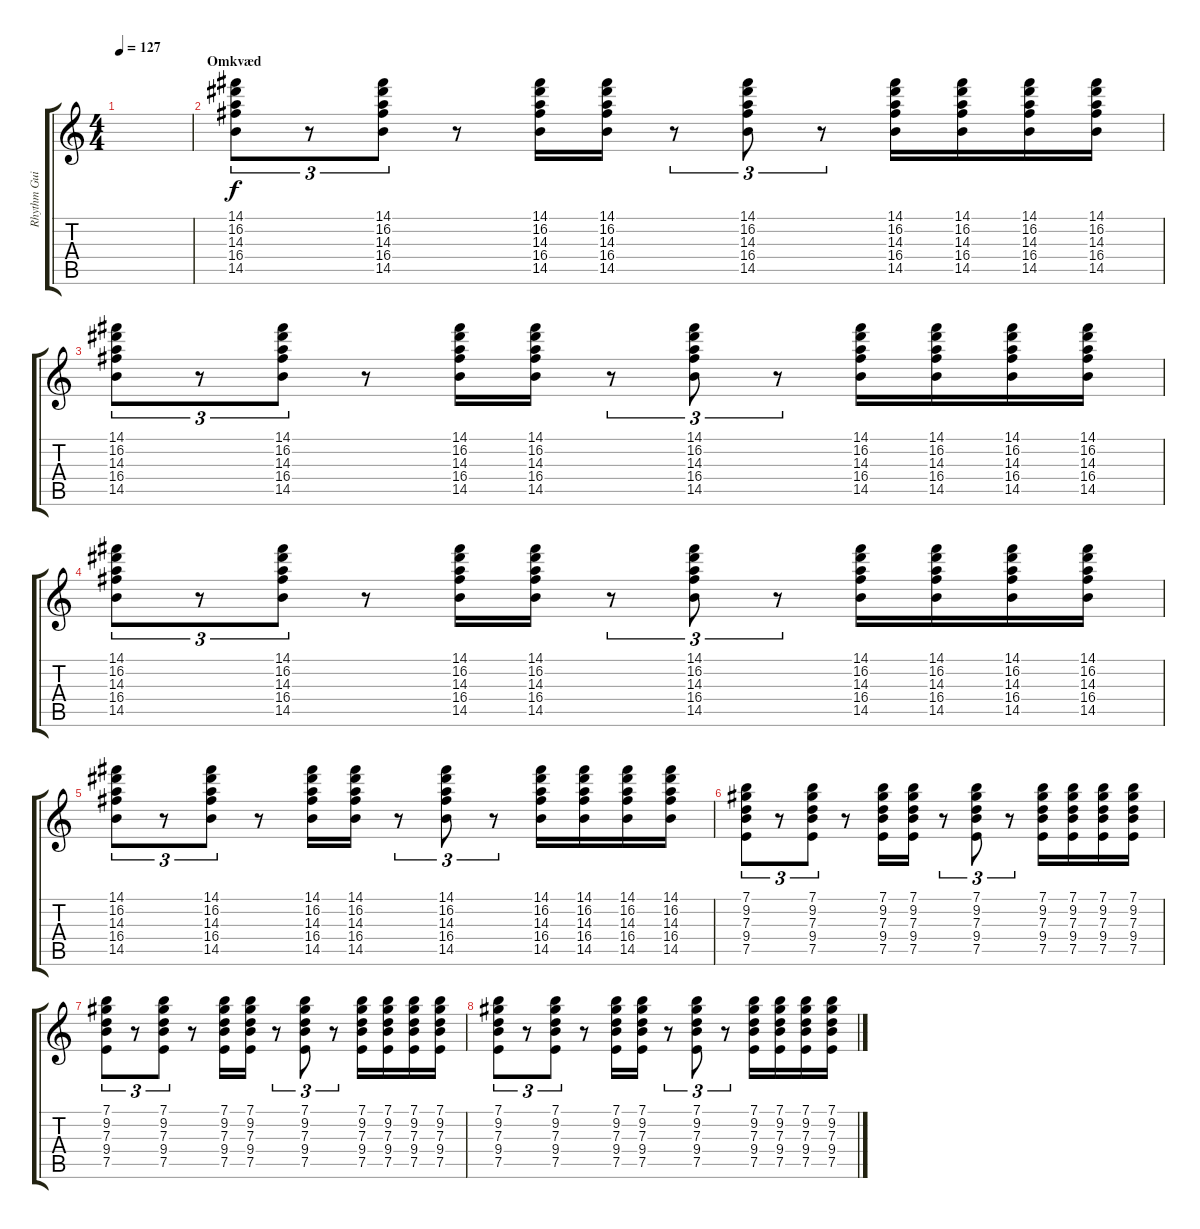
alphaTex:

\track ("Rhythm Guitar" "Rhythm Gui") {instrument electricguitarclean}
\staff {score tabs}
\tuning (E4 B3 G3 D3 A2 E2) {hide}
\ts (4 4)
\tempo 127
\clef g2
\ks c
|
\section ("" "Omkvæd")
(14.1 16.2 14.3 16.4 14.5).8{tu (3 2)} r.8{tu (3 2)} (14.1 16.2 14.3 16.4 14.5).8{tu (3 2)} r.8 (14.1 16.2 14.3 16.4 14.5).16 (14.1 16.2 14.3 16.4 14.5).16 r.8{tu (3 2)} (14.1 16.2 14.3 16.4 14.5).8{tu (3 2)} r.8{tu (3 2)} (14.1 16.2 14.3 16.4 14.5).16 (14.1 16.2 14.3 16.4 14.5).16 (14.1 16.2 14.3 16.4 14.5).16 (14.1 16.2 14.3 16.4 14.5).16 |
(14.1 16.2 14.3 16.4 14.5).8{tu (3 2)} r.8{tu (3 2)} (14.1 16.2 14.3 16.4 14.5).8{tu (3 2)} r.8 (14.1 16.2 14.3 16.4 14.5).16 (14.1 16.2 14.3 16.4 14.5).16 r.8{tu (3 2)} (14.1 16.2 14.3 16.4 14.5).8{tu (3 2)} r.8{tu (3 2)} (14.1 16.2 14.3 16.4 14.5).16 (14.1 16.2 14.3 16.4 14.5).16 (14.1 16.2 14.3 16.4 14.5).16 (14.1 16.2 14.3 16.4 14.5).16 |
(14.1 16.2 14.3 16.4 14.5).8{tu (3 2)} r.8{tu (3 2)} (14.1 16.2 14.3 16.4 14.5).8{tu (3 2)} r.8 (14.1 16.2 14.3 16.4 14.5).16 (14.1 16.2 14.3 16.4 14.5).16 r.8{tu (3 2)} (14.1 16.2 14.3 16.4 14.5).8{tu (3 2)} r.8{tu (3 2)} (14.1 16.2 14.3 16.4 14.5).16 (14.1 16.2 14.3 16.4 14.5).16 (14.1 16.2 14.3 16.4 14.5).16 (14.1 16.2 14.3 16.4 14.5).16 |
(14.1 16.2 14.3 16.4 14.5).8{tu (3 2)} r.8{tu (3 2)} (14.1 16.2 14.3 16.4 14.5).8{tu (3 2)} r.8 (14.1 16.2 14.3 16.4 14.5).16 (14.1 16.2 14.3 16.4 14.5).16 r.8{tu (3 2)} (14.1 16.2 14.3 16.4 14.5).8{tu (3 2)} r.8{tu (3 2)} (14.1 16.2 14.3 16.4 14.5).16 (14.1 16.2 14.3 16.4 14.5).16 (14.1 16.2 14.3 16.4 14.5).16 (14.1 16.2 14.3 16.4 14.5).16 |
(7.1 9.2 7.3 9.4 7.5).8{tu (3 2)} r.8{tu (3 2)} (7.1 9.2 7.3 9.4 7.5).8{tu (3 2)} r.8 (7.1 9.2 7.3 9.4 7.5).16 (7.1 9.2 7.3 9.4 7.5).16 r.8{tu (3 2)} (7.1 9.2 7.3 9.4 7.5).8{tu (3 2)} r.8{tu (3 2)} (7.1 9.2 7.3 9.4 7.5).16 (7.1 9.2 7.3 9.4 7.5).16 (7.1 9.2 7.3 9.4 7.5).16 (7.1 9.2 7.3 9.4 7.5).16 |
(7.1 9.2 7.3 9.4 7.5).8{tu (3 2)} r.8{tu (3 2)} (7.1 9.2 7.3 9.4 7.5).8{tu (3 2)} r.8 (7.1 9.2 7.3 9.4 7.5).16 (7.1 9.2 7.3 9.4 7.5).16 r.8{tu (3 2)} (7.1 9.2 7.3 9.4 7.5).8{tu (3 2)} r.8{tu (3 2)} (7.1 9.2 7.3 9.4 7.5).16 (7.1 9.2 7.3 9.4 7.5).16 (7.1 9.2 7.3 9.4 7.5).16 (7.1 9.2 7.3 9.4 7.5).16 |
(7.1 9.2 7.3 9.4 7.5).8{tu (3 2)} r.8{tu (3 2)} (7.1 9.2 7.3 9.4 7.5).8{tu (3 2)} r.8 (7.1 9.2 7.3 9.4 7.5).16 (7.1 9.2 7.3 9.4 7.5).16 r.8{tu (3 2)} (7.1 9.2 7.3 9.4 7.5).8{tu (3 2)} r.8{tu (3 2)} (7.1 9.2 7.3 9.4 7.5).16 (7.1 9.2 7.3 9.4 7.5).16 (7.1 9.2 7.3 9.4 7.5).16 (7.1 9.2 7.3 9.4 7.5).16
